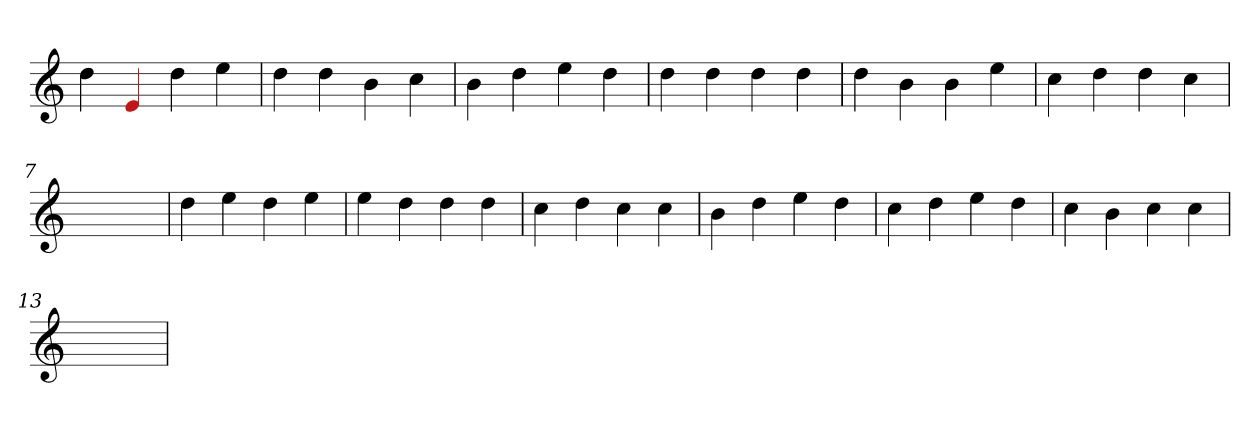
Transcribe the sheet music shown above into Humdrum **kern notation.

**kern
*part1
*staff1
*clefG2
=1
4dd
4Re
4dd
4ee
=2
4dd
4dd
4b
4cc
=3
4b
4dd
4ee
4dd
=4
4dd
4dd
4dd
4dd
=5
4dd
4b
4b
4ee
=6
4cc
4dd
4dd
4cc
=7
1ryy
=7
4dd
4ee
4dd
4ee
=8
4ee
4dd
4dd
4dd
=9
4cc
4dd
4cc
4cc
=10
4b
4dd
4ee
4dd
=11
4cc
4dd
4ee
4dd
=12
4cc
4b
4cc
4cc
=13
1ryy
=
*-
